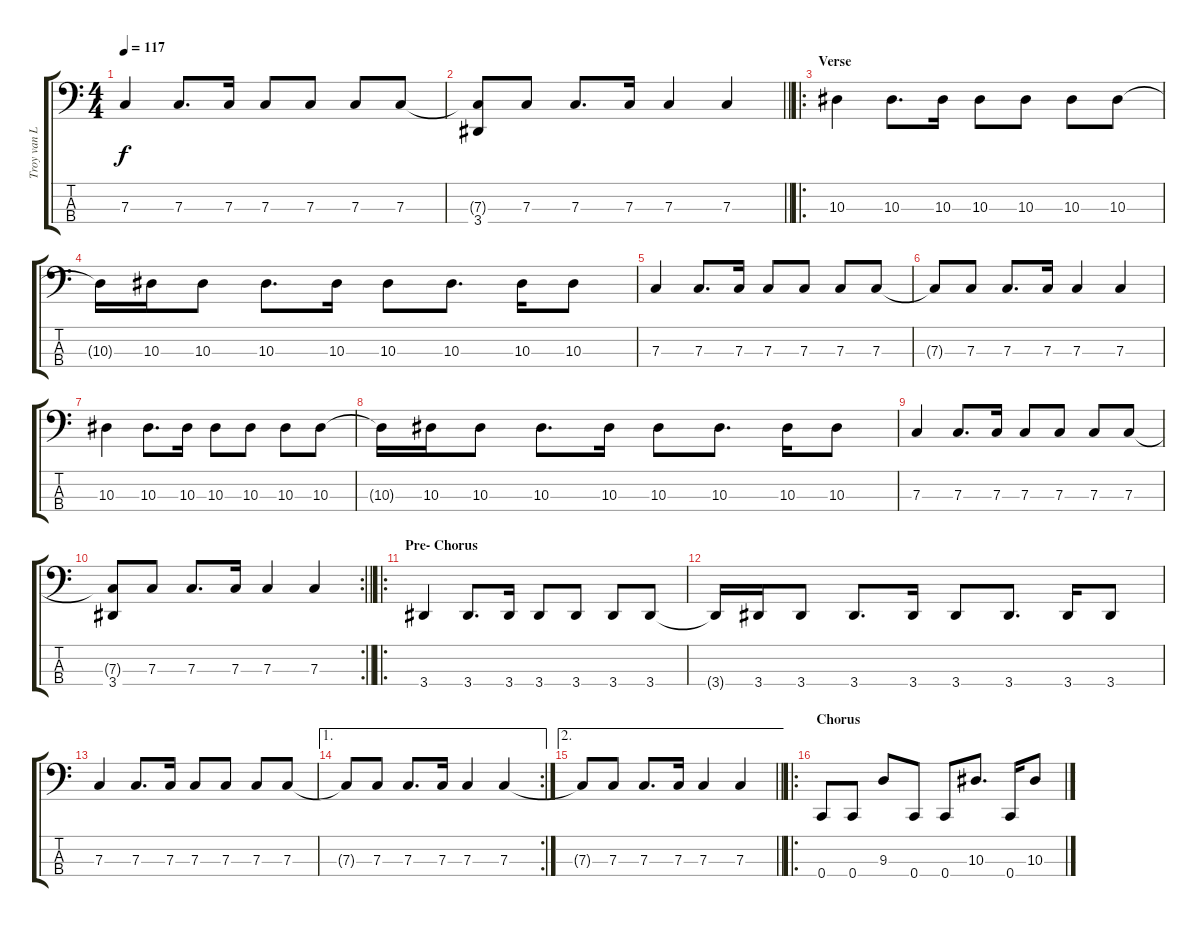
\track ("Troy van Leeuwen" "Troy van L") {instrument electricbasspick}
\staff {score tabs}
\tuning (Eb2 Bb1 F1 C1) {hide}
\ts (4 4)
\tempo 117
\clef f4
\ks c
7.3.4{dy f} 7.3.8{d} 7.3.16 7.3.8 7.3.8 7.3.8 7.3.8 |
\barLineRight lightlight
(7.3{t} 3.4{t}).8 7.3.8 7.3.8{d} 7.3.16 7.3.4 7.3.4 |
\ro
\section ("" "Verse")
10.3.4 10.3.8{d} 10.3.16 10.3.8 10.3.8 10.3.8 10.3.8 |
10.3{t}.16 10.3.16 10.3.8 10.3.8{d} 10.3.16 10.3.8 10.3.8{d} 10.3.16 10.3.8 |
7.3.4 7.3.8{d} 7.3.16 7.3.8 7.3.8 7.3.8 7.3.8 |
7.3{t}.8 7.3.8 7.3.8{d} 7.3.16 7.3.4 7.3.4 |
10.3.4 10.3.8{d} 10.3.16 10.3.8 10.3.8 10.3.8 10.3.8 |
10.3{t}.16 10.3.16 10.3.8 10.3.8{d} 10.3.16 10.3.8 10.3.8{d} 10.3.16 10.3.8 |
7.3.4 7.3.8{d} 7.3.16 7.3.8 7.3.8 7.3.8 7.3.8 |
\rc 2
\barLineRight lightlight
(7.3{t} 3.4).8 7.3.8 7.3.8{d} 7.3.16 7.3.4 7.3.4 |
\ro
\section ("" "Pre- Chorus")
3.4.4 3.4.8{d} 3.4.16 3.4.8 3.4.8 3.4.8 3.4.8 |
3.4{t}.16 3.4.16 3.4.8 3.4.8{d} 3.4.16 3.4.8 3.4.8{d} 3.4.16 3.4.8 |
7.3.4 7.3.8{d} 7.3.16 7.3.8 7.3.8 7.3.8 7.3.8 |
\ae 1
\rc 2
7.3{t}.8 7.3.8 7.3.8{d} 7.3.16 7.3.4 7.3.4 |
\ae 2
\barLineRight lightlight
7.3{t}.8 7.3.8 7.3.8{d} 7.3.16 7.3.4 7.3.4 |
\ro
\section ("" "Chorus")
0.4.8 0.4.8 9.3.8 0.4.8 0.4.8 10.3.8{d} 0.4.16 10.3.8
